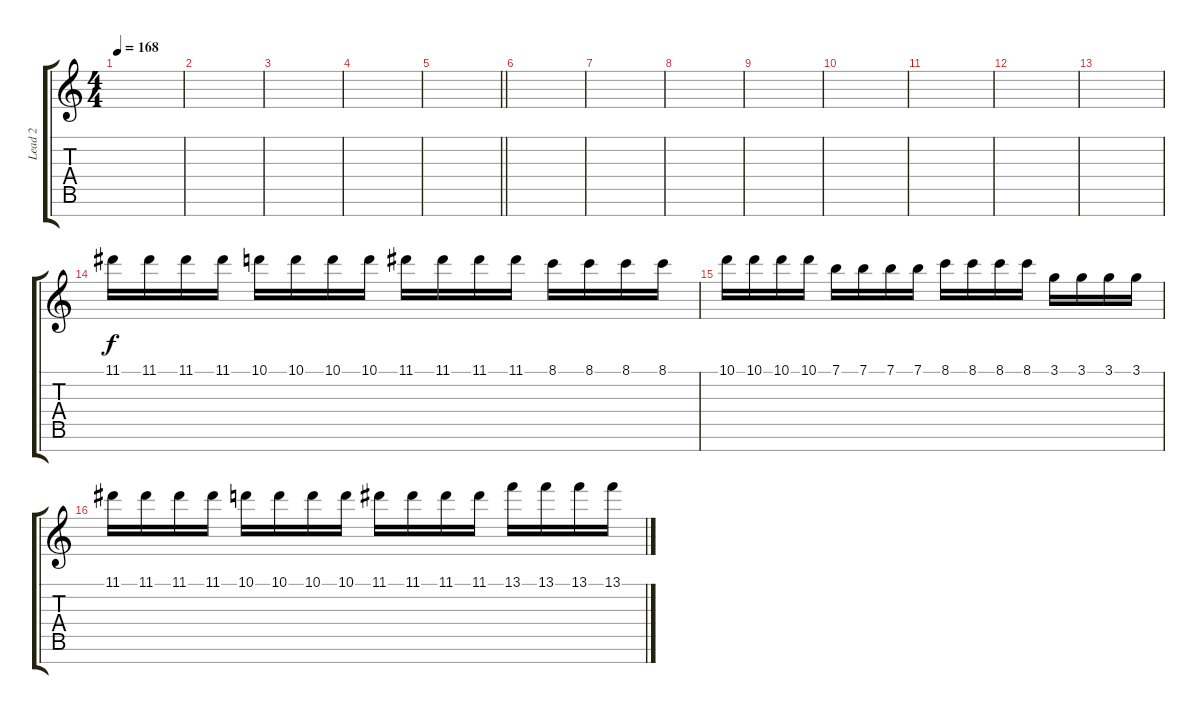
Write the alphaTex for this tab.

\track ("Lead 2" "Lead 2") {instrument overdrivenguitar}
\staff {score tabs}
\tuning (E4 B3 G3 D3 A2 E2 B1) {hide}
\ts (4 4)
\tempo 168
\clef g2
\ks c
|
|
|
|
\barLineRight lightlight
|
|
|
|
|
|
|
|
|
11.1.16{volume 16} 11.1.16 11.1.16 11.1.16 10.1.16 10.1.16 10.1.16 10.1.16 11.1.16 11.1.16 11.1.16 11.1.16 8.1.16 8.1.16 8.1.16 8.1.16 |
10.1.16 10.1.16 10.1.16 10.1.16 7.1.16 7.1.16 7.1.16 7.1.16 8.1.16 8.1.16 8.1.16 8.1.16 3.1.16 3.1.16 3.1.16 3.1.16 |
11.1.16 11.1.16 11.1.16 11.1.16 10.1.16 10.1.16 10.1.16 10.1.16 11.1.16 11.1.16 11.1.16 11.1.16 13.1.16 13.1.16 13.1.16 13.1.16
